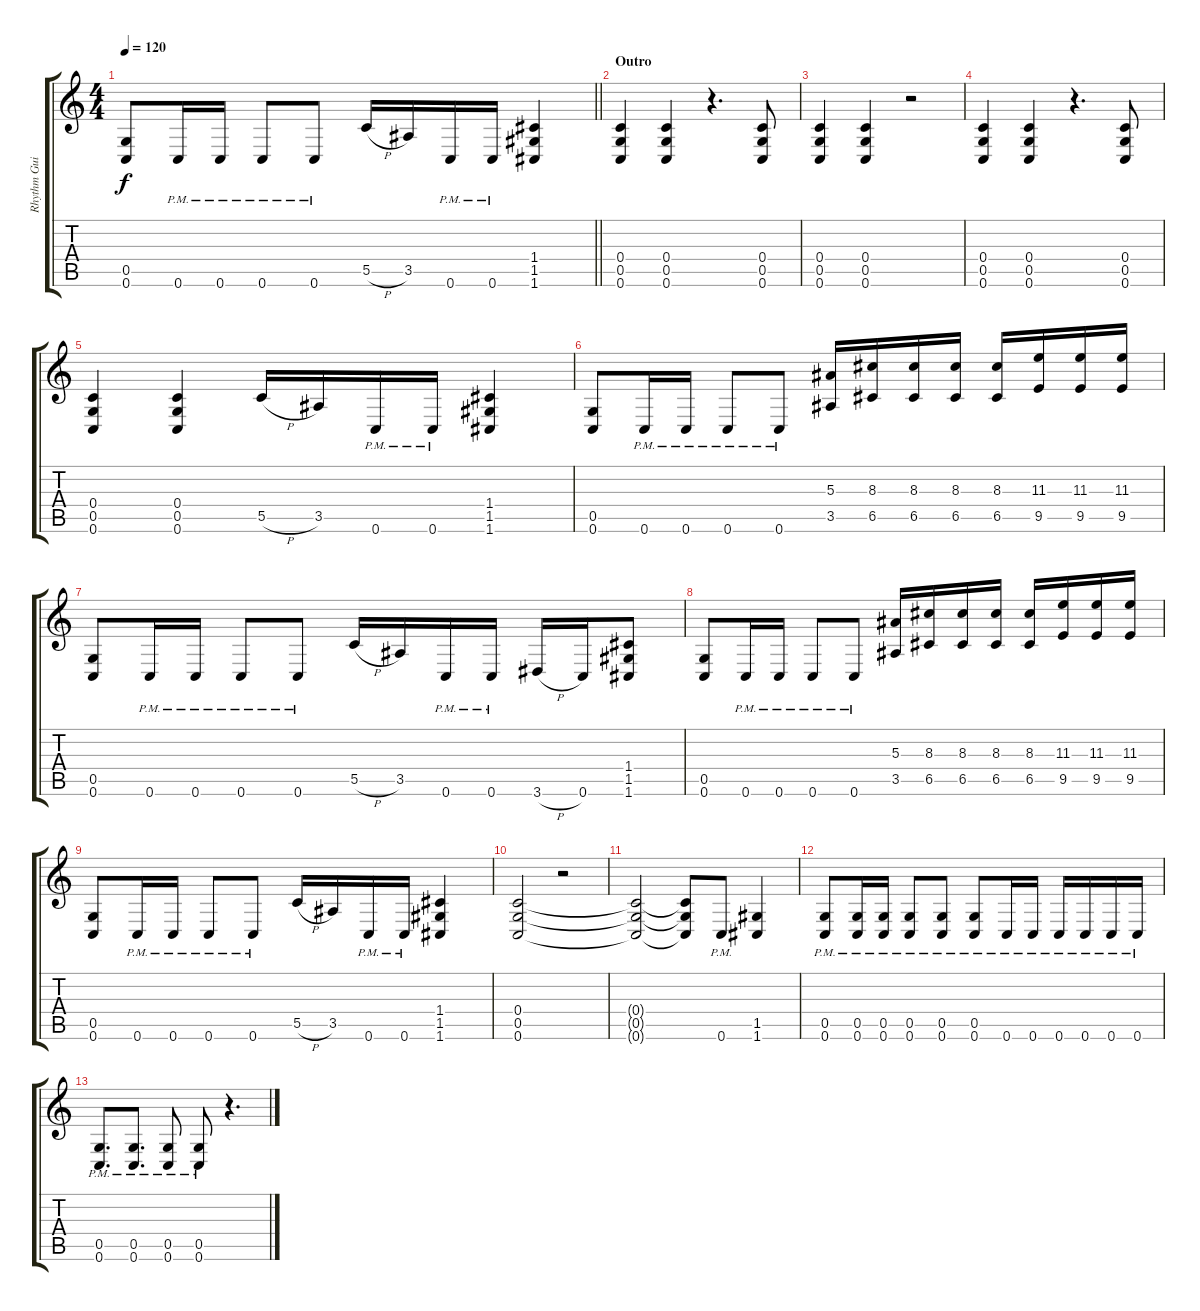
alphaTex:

\track ("Rhythm Guitar" "Rhythm Gui") {instrument distortionguitar}
\staff {score tabs}
\tuning (D4 A3 F3 C3 G2 C2) {hide}
\ts (4 4)
\tempo 120
\clef g2
\barLineRight lightlight
\ks c
(0.5 0.6).8{dy f} 0.6{pm}.16 0.6{pm}.16 0.6{pm}.8 0.6{pm}.8 5.5{h}.16 3.5.16 0.6{pm}.16 0.6{pm}.16 (1.4 1.5 1.6).4 |
\section ("" "Outro")
(0.4 0.5 0.6).4 (0.4 0.5 0.6).4 r.4{d} (0.4 0.5 0.6).8 |
(0.4 0.5 0.6).4 (0.4 0.5 0.6).4 r.2 |
(0.4 0.5 0.6).4 (0.4 0.5 0.6).4 r.4{d} (0.4 0.5 0.6).8 |
(0.4 0.5 0.6).4 (0.4 0.5 0.6).4 5.5{h}.16 3.5.16 0.6{pm}.16 0.6{pm}.16 (1.4 1.5 1.6).4 |
(0.5 0.6).8 0.6{pm}.16 0.6{pm}.16 0.6{pm}.8 0.6{pm}.8 (5.3 3.5).16 (8.3 6.5).16 (8.3 6.5).16 (8.3 6.5).16 (8.3 6.5).16 (11.3 9.5).16 (11.3 9.5).16 (11.3 9.5).16 |
(0.5 0.6).8 0.6{pm}.16 0.6{pm}.16 0.6{pm}.8 0.6{pm}.8 5.5{h}.16 3.5.16 0.6{pm}.16 0.6{pm}.16 3.6{h}.16 0.6.16 (1.4 1.5 1.6).8 |
(0.5 0.6).8 0.6{pm}.16 0.6{pm}.16 0.6{pm}.8 0.6{pm}.8 (5.3 3.5).16 (8.3 6.5).16 (8.3 6.5).16 (8.3 6.5).16 (8.3 6.5).16 (11.3 9.5).16 (11.3 9.5).16 (11.3 9.5).16 |
(0.5 0.6).8 0.6{pm}.16 0.6{pm}.16 0.6{pm}.8 0.6{pm}.8 5.5{h}.16 3.5.16 0.6{pm}.16 0.6{pm}.16 (1.4 1.5 1.6).4 |
(0.4 0.5 0.6).2 r.2 |
(0.4{t} 0.5{t} 0.6{t}).2 (0.4{t} 0.5{t} 0.6{t}).8 0.6{pm}.8 (1.5 1.6).4 |
(0.5{pm} 0.6{pm}).8 (0.5{pm} 0.6{pm}).16 (0.5{pm} 0.6{pm}).16 (0.5{pm} 0.6{pm}).8 (0.5{pm} 0.6{pm}).8 (0.5{pm} 0.6{pm}).8 0.6{pm}.16 0.6{pm}.16 0.6{pm}.16 0.6{pm}.16 0.6{pm}.16 0.6{pm}.16 |
(0.5{pm} 0.6{pm}).8{d} (0.5{pm} 0.6{pm}).8{d} (0.5{pm} 0.6{pm}).8 (0.5{pm} 0.6{pm}).8 r.4{d}
